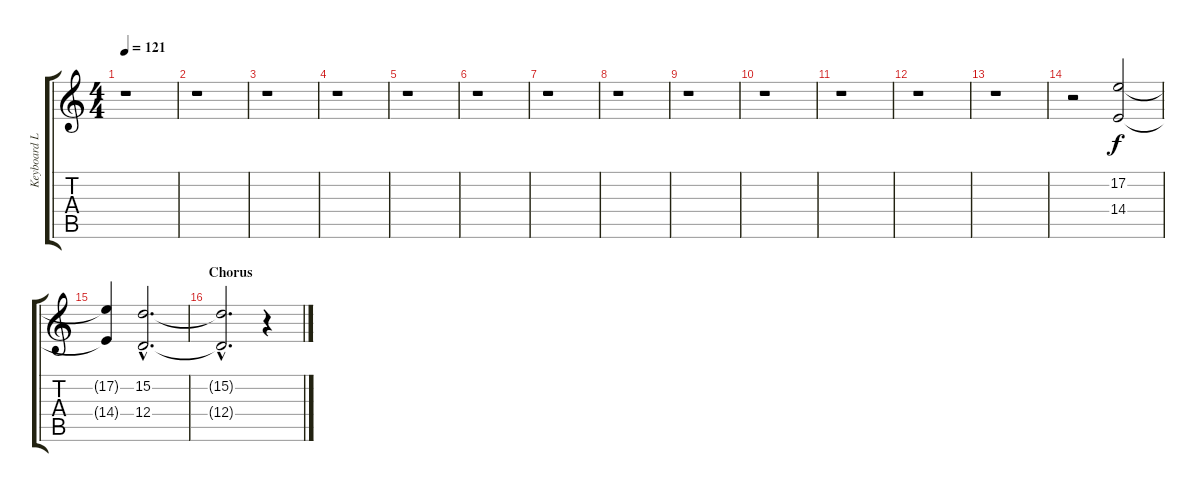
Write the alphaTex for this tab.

\track ("Keyboard Lead" "Keyboard L") {instrument lead8bassandlead}
\staff {score tabs}
\tuning (E4 B3 G3 D3 A2 E2) {hide}
\ts (4 4)
\tempo 121
\clef g2
\ks c
r.1{dy f} |
r.1 |
r.1 |
r.1 |
r.1 |
r.1 |
r.1 |
r.1 |
r.1 |
r.1 |
r.1 |
r.1 |
r.1 |
r.2 (17.2 14.4).2{instrument seashore} |
(17.2{t} 14.4{t}).4 (15.2{hac} 12.4{hac}).2{d} |
\section ("" "Chorus")
(15.2{hac t} 12.4{hac t}).2{d} r.4
